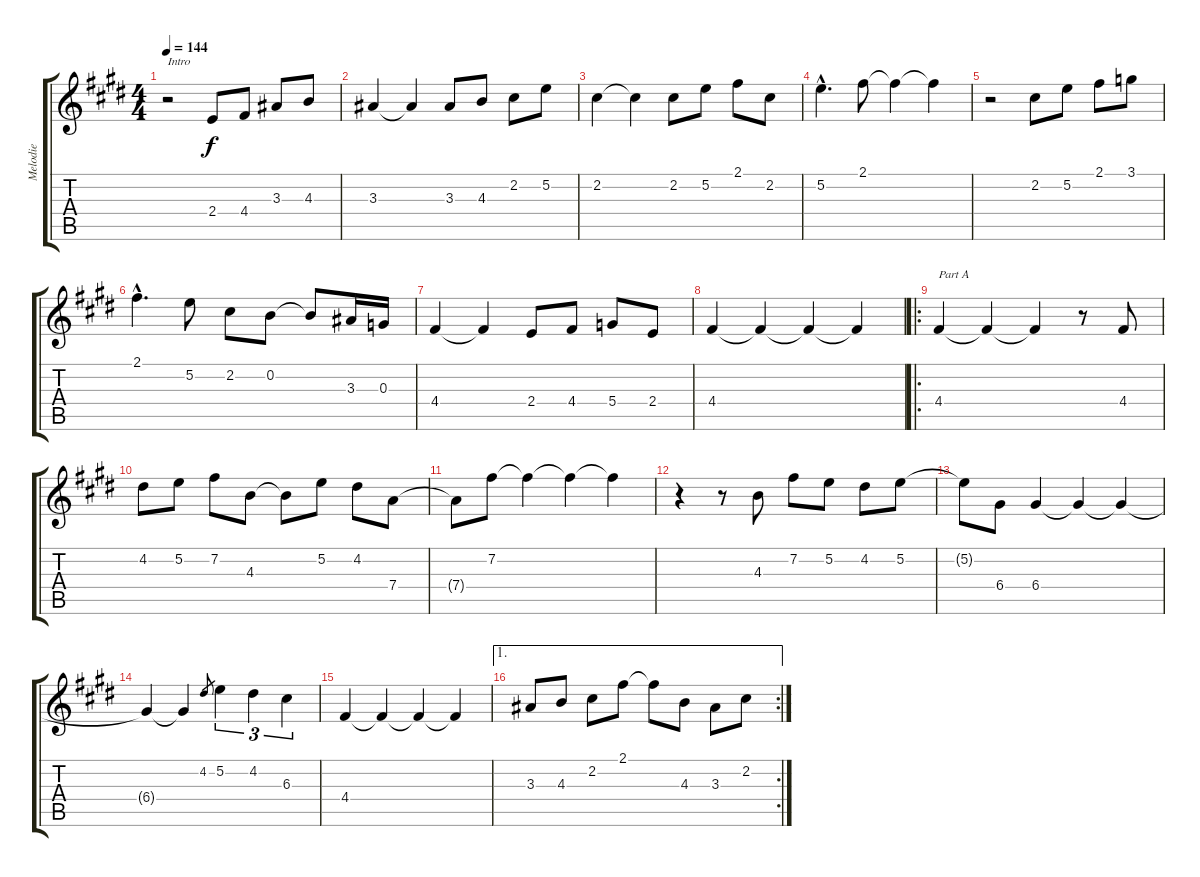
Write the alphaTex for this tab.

\track ("Melodie" "Melodie") {instrument acousticguitarnylon}
\staff {score tabs}
\tuning (E4 B3 G3 D3 A2 E2) {hide}
\ts (4 4)
\tempo 144
\clef g2
\ks e
r.2{txt "Intro" dy f instrument acousticguitarnylon} 2.4.8 4.4.8 3.3.8 4.3.8 |
3.3.4 3.3{t}.4 3.3.8 4.3.8 2.2.8 5.2.8 |
2.2.4 2.2{t}.4 2.2.8 5.2.8 2.1.8 2.2.8 |
5.2{hac}.4{d} 2.1.8 2.1{t}.4 2.1{t}.4 |
r.2 2.2.8 5.2.8 2.1.8 3.1.8 |
2.1{hac}.4{d} 5.2.8 2.2.8 0.2.8 0.2{t}.8 3.3.16 0.3.16 |
4.4.4 4.4{t}.4 2.4.8 4.4.8 5.4.8 2.4.8 |
4.4.4 4.4{t}.4 4.4{t}.4 4.4{t}.4 |
\ro
4.4.4{txt "Part A"} 4.4{t}.4 4.4{t}.4 r.8 4.4.8 |
4.2.8 5.2.8 7.2.8 4.3.8 4.3{t}.8 5.2.8 4.2.8 7.4.8 |
7.4{t}.8 7.2.8 7.2{t}.4 7.2{t}.4 7.2{t}.4 |
r.4 r.8 4.3.8 7.2.8 5.2.8 4.2.8 5.2.8 |
5.2{t}.8 6.4.8 6.4.4 6.4{t}.4 6.4{t}.4 |
6.4{t}.4 6.4{t}.4 4.2.8{gr} 5.2.4{tu (3 2)} 4.2.4{tu (3 2)} 6.3.4{tu (3 2)} |
4.4.4 4.4{t}.4 4.4{t}.4 4.4{t}.4 |
\ae 1
\rc 2
3.3.8 4.3.8 2.2.8 2.1.8 2.1{t}.8 4.3.8 3.3.8 2.2.8
